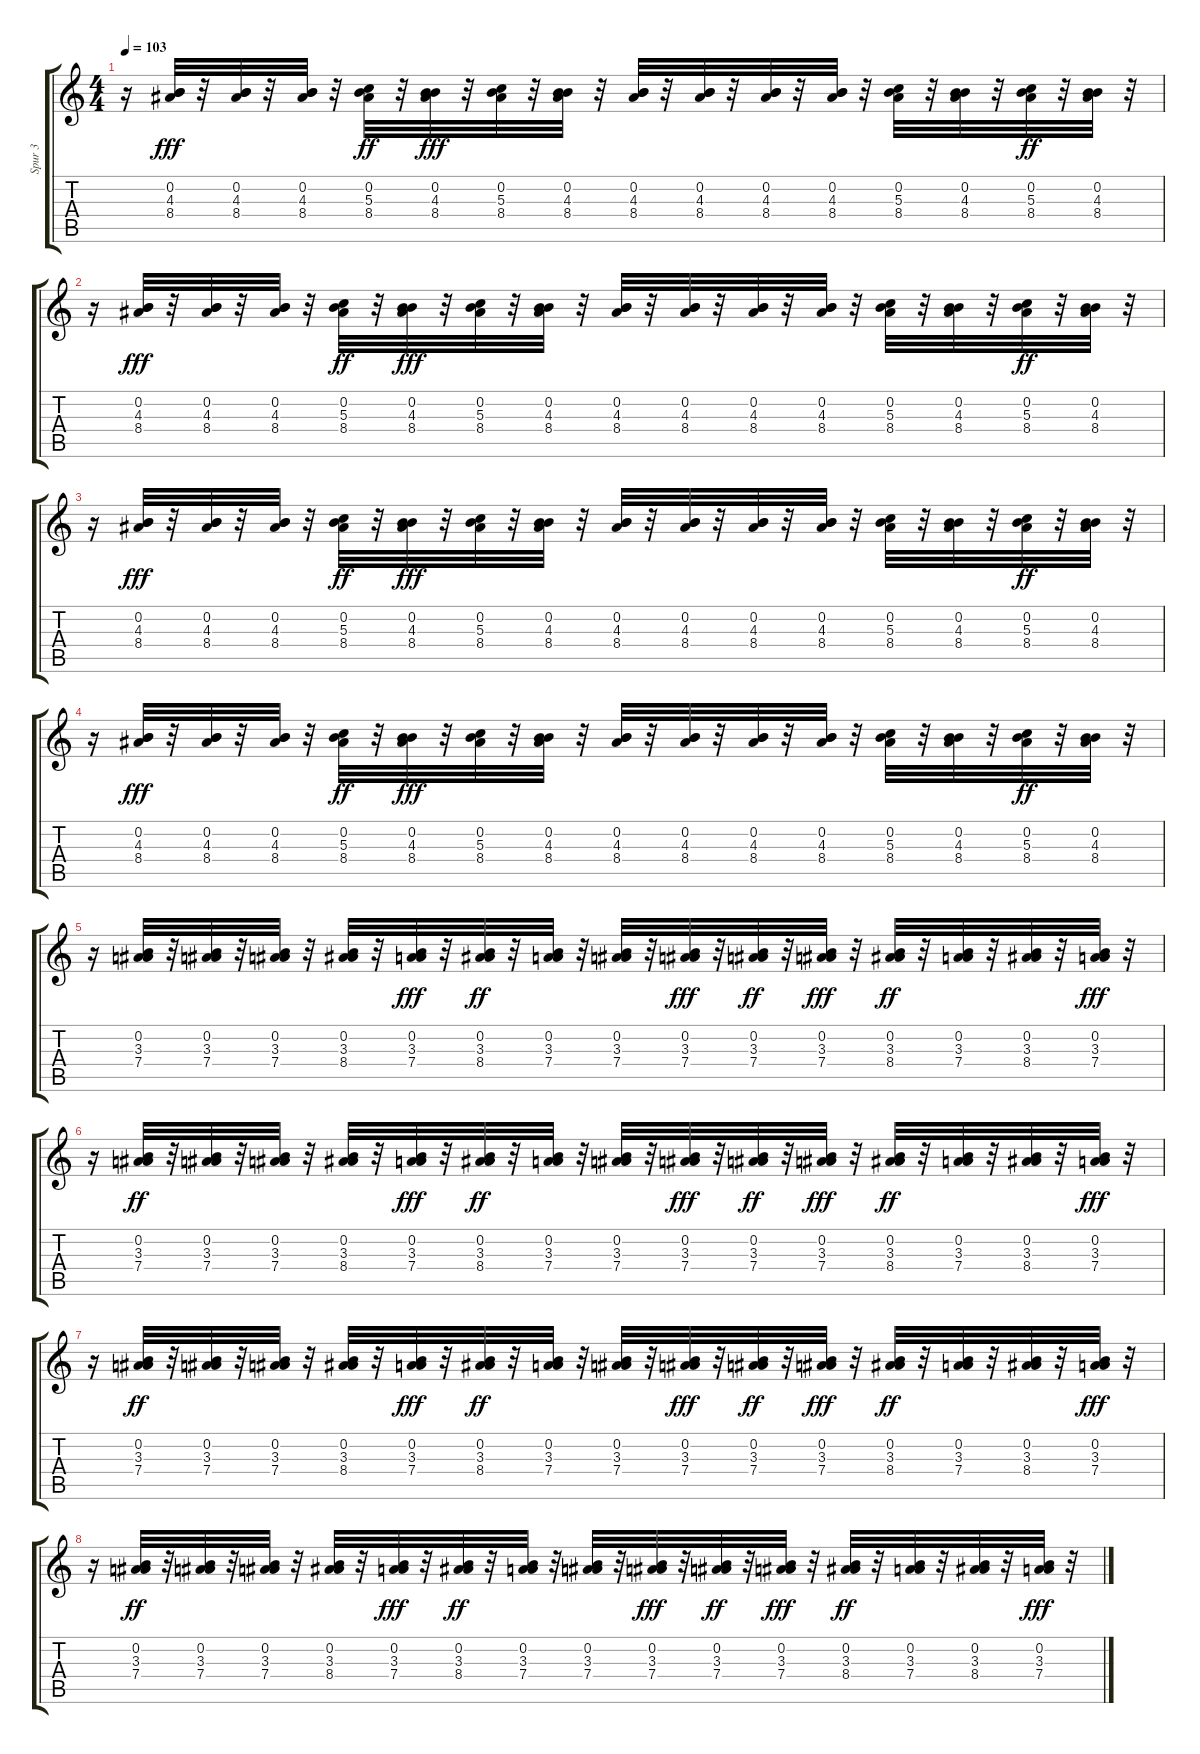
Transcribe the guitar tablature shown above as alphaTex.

\track ("Spur 3" "Spur 3") {instrument acousticguitarnylon}
\staff {score tabs}
\tuning (E4 B3 G3 D3 A2 E2) {hide}
\ts (4 4)
\tempo 103
\clef g2
\ks c
r.16{dy f} (0.2 4.3 8.4).32{dy fff balance 0} r.32 (0.2 4.3 8.4).32{balance 16} r.32 (0.2 4.3 8.4).32{balance 0} r.32 (0.2 5.3 8.4).32{dy ff balance 16} r.32 (0.2 4.3 8.4).32{dy fff balance 0} r.32 (0.2 5.3 8.4).32{balance 16} r.32 (0.2 4.3 8.4).32{balance 0} r.32 (0.2 4.3 8.4).32{balance 16} r.32 (0.2 4.3 8.4).32{balance 0} r.32 (0.2 4.3 8.4).32{balance 16} r.32 (0.2 4.3 8.4).32{balance 0} r.32 (0.2 5.3 8.4).32{balance 16} r.32 (0.2 4.3 8.4).32{balance 0} r.32 (0.2 5.3 8.4).32{dy ff balance 16} r.32 (0.2 4.3 8.4).32{balance 0} r.32 |
r.16 (0.2 4.3 8.4).32{dy fff balance 0} r.32 (0.2 4.3 8.4).32{balance 16} r.32 (0.2 4.3 8.4).32{balance 0} r.32 (0.2 5.3 8.4).32{dy ff balance 16} r.32 (0.2 4.3 8.4).32{dy fff balance 0} r.32 (0.2 5.3 8.4).32{balance 16} r.32 (0.2 4.3 8.4).32{balance 0} r.32 (0.2 4.3 8.4).32{balance 16} r.32 (0.2 4.3 8.4).32{balance 0} r.32 (0.2 4.3 8.4).32{balance 16} r.32 (0.2 4.3 8.4).32{balance 0} r.32 (0.2 5.3 8.4).32{balance 16} r.32 (0.2 4.3 8.4).32{balance 0} r.32 (0.2 5.3 8.4).32{dy ff balance 16} r.32 (0.2 4.3 8.4).32{balance 0} r.32 |
r.16 (0.2 4.3 8.4).32{dy fff balance 0} r.32 (0.2 4.3 8.4).32{balance 16} r.32 (0.2 4.3 8.4).32{balance 0} r.32 (0.2 5.3 8.4).32{dy ff balance 16} r.32 (0.2 4.3 8.4).32{dy fff balance 0} r.32 (0.2 5.3 8.4).32{balance 16} r.32 (0.2 4.3 8.4).32{balance 0} r.32 (0.2 4.3 8.4).32{balance 16} r.32 (0.2 4.3 8.4).32{balance 0} r.32 (0.2 4.3 8.4).32{balance 16} r.32 (0.2 4.3 8.4).32{balance 0} r.32 (0.2 5.3 8.4).32{balance 16} r.32 (0.2 4.3 8.4).32{balance 0} r.32 (0.2 5.3 8.4).32{dy ff balance 16} r.32 (0.2 4.3 8.4).32{balance 0} r.32 |
r.16 (0.2 4.3 8.4).32{dy fff balance 0} r.32 (0.2 4.3 8.4).32{balance 16} r.32 (0.2 4.3 8.4).32{balance 0} r.32 (0.2 5.3 8.4).32{dy ff balance 16} r.32 (0.2 4.3 8.4).32{dy fff balance 0} r.32 (0.2 5.3 8.4).32{balance 16} r.32 (0.2 4.3 8.4).32{balance 0} r.32 (0.2 4.3 8.4).32{balance 16} r.32 (0.2 4.3 8.4).32{balance 0} r.32 (0.2 4.3 8.4).32{balance 16} r.32 (0.2 4.3 8.4).32{balance 0} r.32 (0.2 5.3 8.4).32{balance 16} r.32 (0.2 4.3 8.4).32{balance 0} r.32 (0.2 5.3 8.4).32{dy ff balance 16} r.32 (0.2 4.3 8.4).32{balance 0} r.32 |
r.16 (0.2 3.3 7.4).32{balance 0} r.32 (0.2 3.3 7.4).32{balance 16} r.32 (0.2 3.3 7.4).32{balance 0} r.32 (0.2 3.3 8.4).32{balance 16} r.32 (0.2 3.3 7.4).32{dy fff balance 0} r.32 (0.2 3.3 8.4).32{dy ff balance 16} r.32 (0.2 3.3 7.4).32{balance 0} r.32 (0.2 3.3 7.4).32{balance 16} r.32 (0.2 3.3 7.4).32{dy fff balance 0} r.32 (0.2 3.3 7.4).32{dy ff balance 16} r.32 (0.2 3.3 7.4).32{dy fff balance 0} r.32 (0.2 3.3 8.4).32{dy ff balance 16} r.32 (0.2 3.3 7.4).32{balance 0} r.32 (0.2 3.3 8.4).32{balance 16} r.32 (0.2 3.3 7.4).32{dy fff balance 0} r.32 |
r.16 (0.2 3.3 7.4).32{dy ff balance 0} r.32 (0.2 3.3 7.4).32{balance 16} r.32 (0.2 3.3 7.4).32{balance 0} r.32 (0.2 3.3 8.4).32{balance 16} r.32 (0.2 3.3 7.4).32{dy fff balance 0} r.32 (0.2 3.3 8.4).32{dy ff balance 16} r.32 (0.2 3.3 7.4).32{balance 0} r.32 (0.2 3.3 7.4).32{balance 16} r.32 (0.2 3.3 7.4).32{dy fff balance 0} r.32 (0.2 3.3 7.4).32{dy ff balance 16} r.32 (0.2 3.3 7.4).32{dy fff balance 0} r.32 (0.2 3.3 8.4).32{dy ff balance 16} r.32 (0.2 3.3 7.4).32{balance 0} r.32 (0.2 3.3 8.4).32{balance 16} r.32 (0.2 3.3 7.4).32{dy fff balance 0} r.32 |
r.16 (0.2 3.3 7.4).32{dy ff balance 0} r.32 (0.2 3.3 7.4).32{balance 16} r.32 (0.2 3.3 7.4).32{balance 0} r.32 (0.2 3.3 8.4).32{balance 16} r.32 (0.2 3.3 7.4).32{dy fff balance 0} r.32 (0.2 3.3 8.4).32{dy ff balance 16} r.32 (0.2 3.3 7.4).32{balance 0} r.32 (0.2 3.3 7.4).32{balance 16} r.32 (0.2 3.3 7.4).32{dy fff balance 0} r.32 (0.2 3.3 7.4).32{dy ff balance 16} r.32 (0.2 3.3 7.4).32{dy fff balance 0} r.32 (0.2 3.3 8.4).32{dy ff balance 16} r.32 (0.2 3.3 7.4).32{balance 0} r.32 (0.2 3.3 8.4).32{balance 16} r.32 (0.2 3.3 7.4).32{dy fff balance 0} r.32 |
r.16 (0.2 3.3 7.4).32{dy ff balance 0} r.32 (0.2 3.3 7.4).32{balance 16} r.32 (0.2 3.3 7.4).32{balance 0} r.32 (0.2 3.3 8.4).32{balance 16} r.32 (0.2 3.3 7.4).32{dy fff balance 0} r.32 (0.2 3.3 8.4).32{dy ff balance 16} r.32 (0.2 3.3 7.4).32{balance 0} r.32 (0.2 3.3 7.4).32{balance 16} r.32 (0.2 3.3 7.4).32{dy fff balance 0} r.32 (0.2 3.3 7.4).32{dy ff balance 16} r.32 (0.2 3.3 7.4).32{dy fff balance 0} r.32 (0.2 3.3 8.4).32{dy ff balance 16} r.32 (0.2 3.3 7.4).32{balance 0} r.32 (0.2 3.3 8.4).32{balance 16} r.32 (0.2 3.3 7.4).32{dy fff balance 0} r.32
